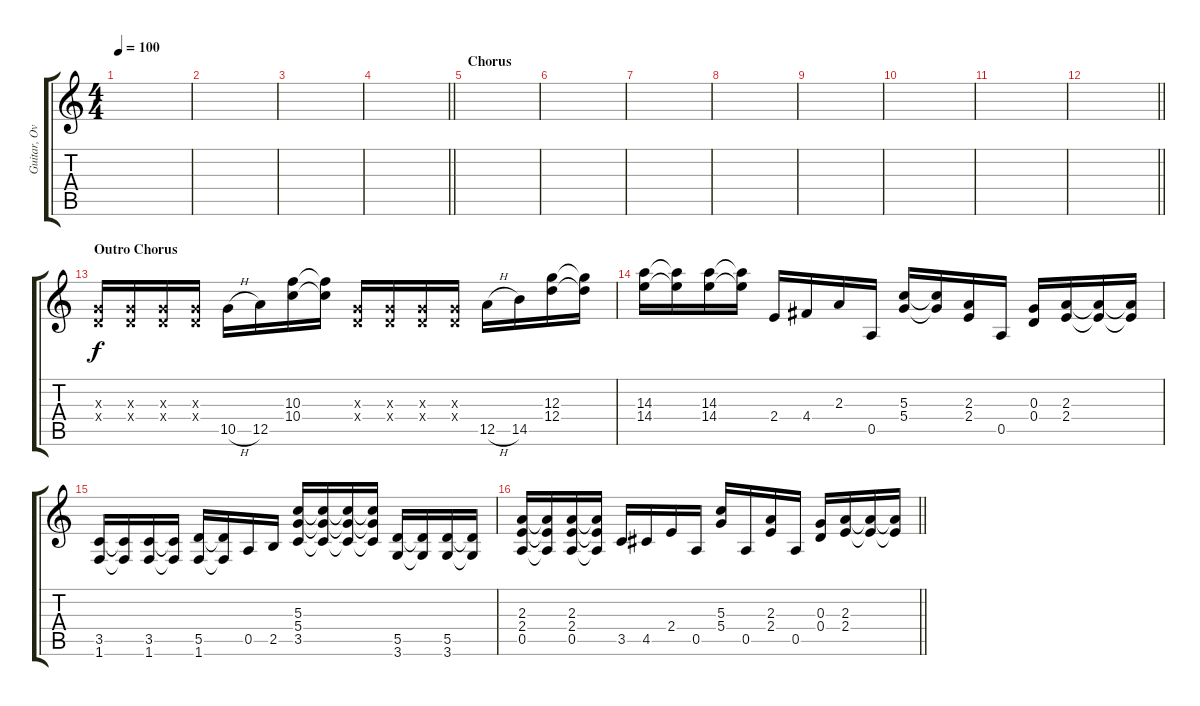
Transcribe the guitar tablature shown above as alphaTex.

\track ("Guitar, Overdub" "Guitar, Ov") {instrument overdrivenguitar}
\staff {score tabs}
\tuning (E4 B3 G3 D3 A2 E2) {hide}
\ts (4 4)
\tempo 100
\clef g2
\ks c
|
|
|
\barLineRight lightlight
|
\section ("" "Chorus")
|
|
|
|
|
|
|
\barLineRight lightlight
|
\section ("" "Outro Chorus")
(0.3{x} 0.4{x}).16 (0.3{x} 0.4{x}).16 (0.3{x} 0.4{x}).16 (0.3{x} 0.4{x}).16 10.5{h}.16 12.5.16 (10.3 10.4).16 (10.3{t} 10.4{t}).16 (0.3{x} 0.4{x}).16 (0.3{x} 0.4{x}).16 (0.3{x} 0.4{x}).16 (0.3{x} 0.4{x}).16 12.5{h}.16 14.5.16 (12.3 12.4).16 (12.3{t} 12.4{t}).16 |
(14.3 14.4).16 (14.3{t} 14.4{t}).16 (14.3 14.4).16 (14.3{t} 14.4{t}).16 2.4.16 4.4.16 2.3.16 0.5.16 (5.3 5.4).16 (5.3{t} 5.4{t}).16 (2.3 2.4).16 0.5.16 (0.3 0.4).16 (2.3 2.4).16 (2.3{t} 2.4{t}).16 (2.3{t} 2.4{t}).16 |
(3.5 1.6).16 (3.5{t} 1.6{t}).16 (3.5 1.6).16 (3.5{t} 1.6{t}).16 (5.5 1.6).16 (5.5{t} 1.6{t}).16 0.5.16 2.5.16 (5.3 5.4 3.5).16 (5.3{t} 5.4{t} 3.5{t}).16 (5.3{t} 5.4{t} 3.5{t}).16 (5.3{t} 5.4{t} 3.5{t}).16 (5.5 3.6).16 (5.5{t} 3.6{t}).16 (5.5 3.6).16 (5.5{t} 3.6{t}).16 |
\barLineRight lightlight
(2.3 2.4 0.5).16 (2.3{t} 2.4{t} 0.5{t}).16 (2.3 2.4 0.5).16 (2.3{t} 2.4{t} 0.5{t}).16 3.5.16 4.5.16 2.4.16 0.5.16 (5.3 5.4).16 0.5.16 (2.3 2.4).16 0.5.16 (0.3 0.4).16 (2.3 2.4).16 (2.3{t} 2.4{t}).16 (2.3{t} 2.4{t}).16
